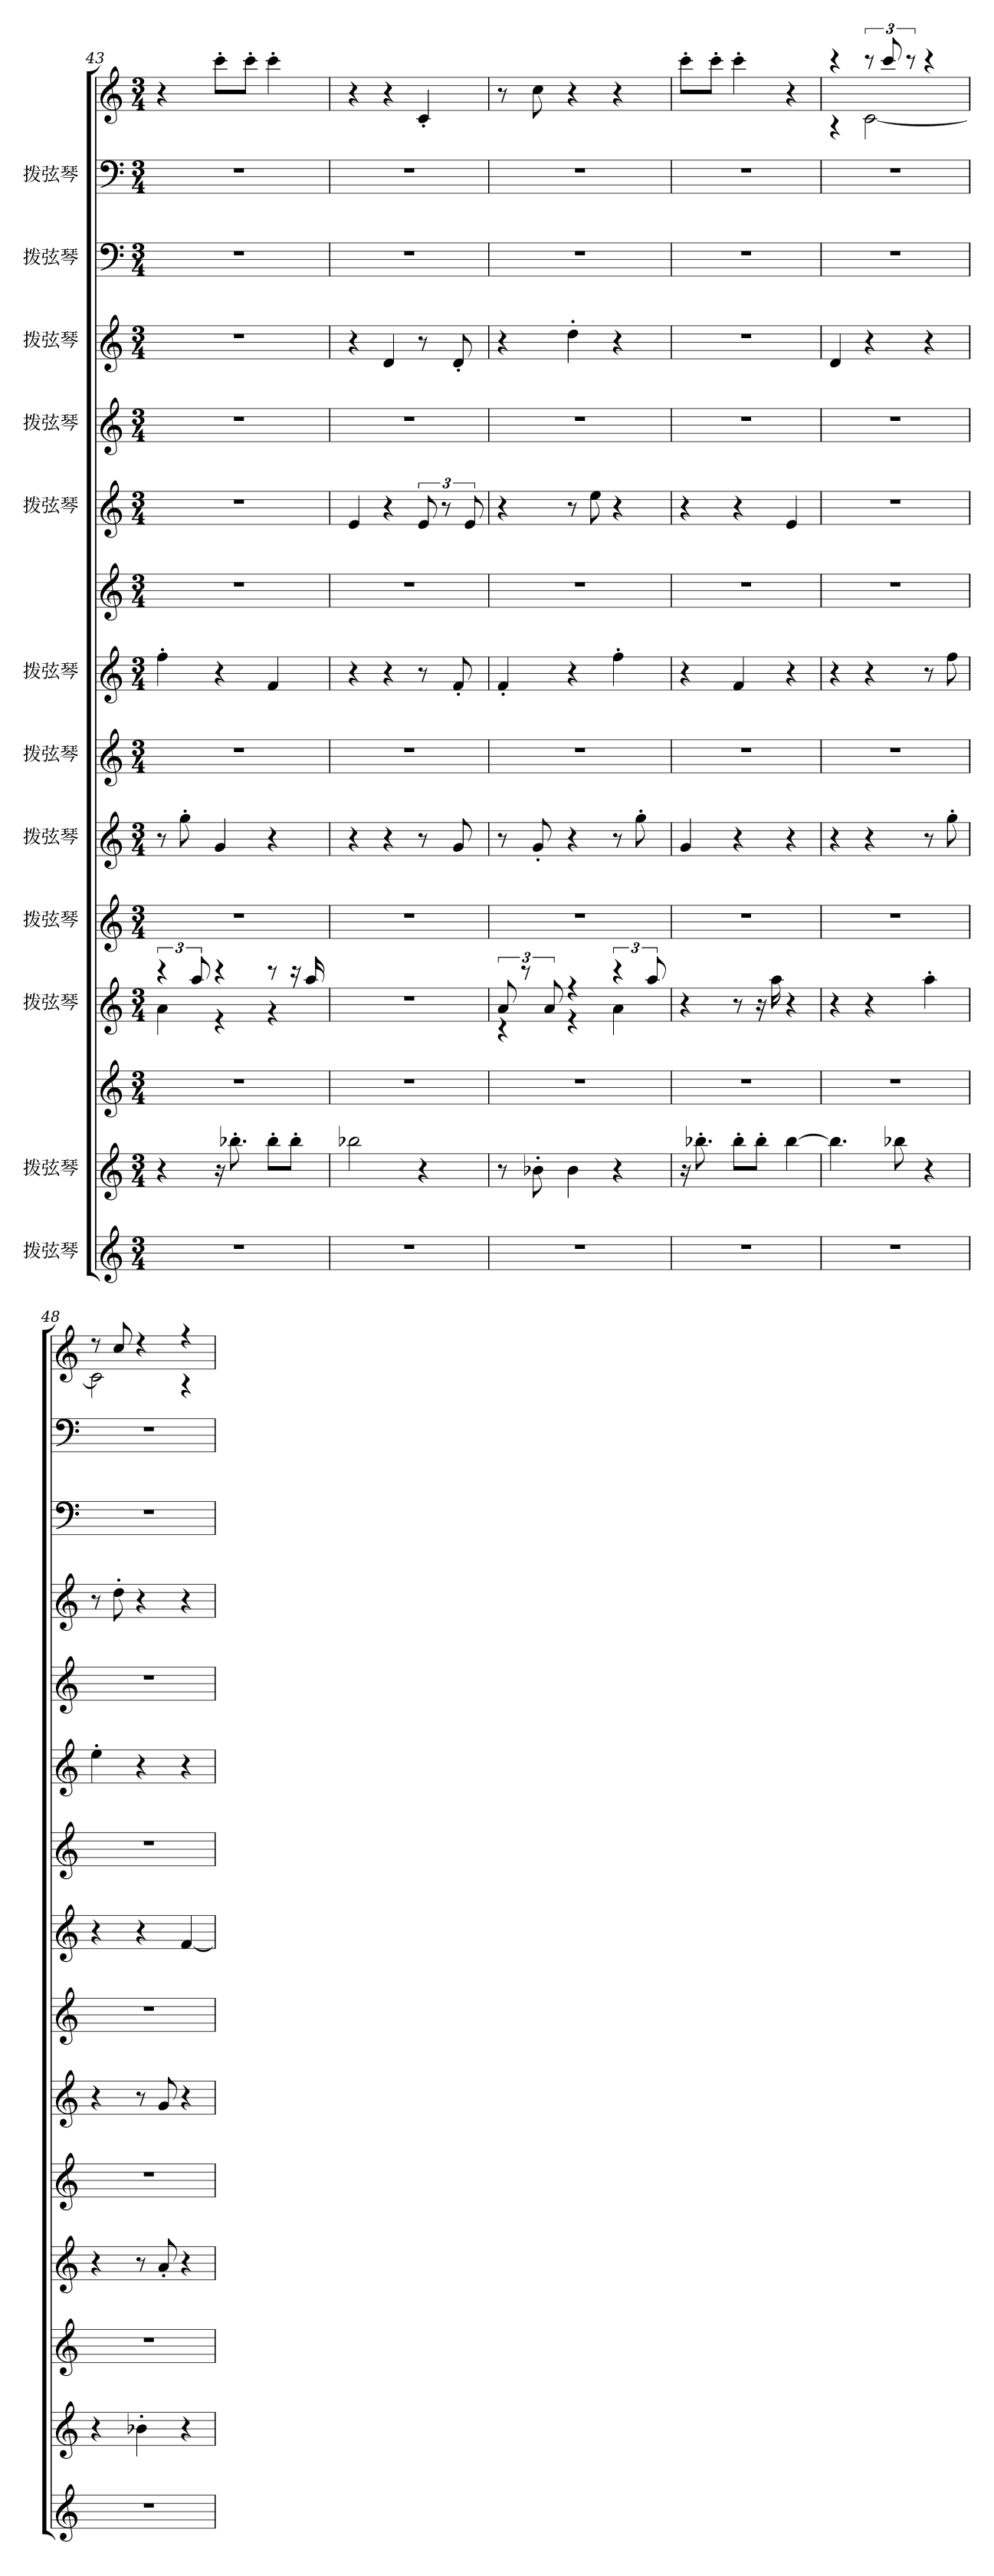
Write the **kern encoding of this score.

**kern	**kern	**kern	**kern	**kern	**kern	**kern	**kern	**kern	**kern	**kern	**kern	**kern	**kern	**kern
*part12	*part11	*part11	*part10	*part9	*part8	*part7	*part6	*part6	*part5	*part4	*part3	*part2	*part1	*part1
*staff15	*staff14	*staff13	*staff12	*staff11	*staff10	*staff9	*staff8	*staff7	*staff6	*staff5	*staff4	*staff3	*staff2	*staff1
*I"拨弦琴	*I"拨弦琴	*	*I"拨弦琴	*I"拨弦琴	*I"拨弦琴	*I"拨弦琴	*I"拨弦琴	*	*I"拨弦琴	*I"拨弦琴	*I"拨弦琴	*I"拨弦琴	*I"拨弦琴	*
*clefG2	*clefG2	*clefG2	*clefG2	*clefG2	*clefG2	*clefG2	*clefG2	*clefG2	*clefG2	*clefG2	*clefG2	*clefF4	*clefF4	*clefG2
*k[]	*k[]	*k[]	*k[]	*k[]	*k[]	*k[]	*k[]	*k[]	*k[]	*k[]	*k[]	*k[]	*k[]	*k[]
*M3/4	*M3/4	*M3/4	*M3/4	*M3/4	*M3/4	*M3/4	*M3/4	*M3/4	*M3/4	*M3/4	*M3/4	*M3/4	*M3/4	*M3/4
=43	=43	=43	=43	=43	=43	=43	=43	=43	=43	=43	=43	=43	=43	=43
*	*	*	*^	*	*	*	*	*	*	*	*	*	*	*
2.r	4r	2.r	6r	4a\	2.r	8r	2.r	4ff'\	2.r	2.r	2.r	2.r	2.r	2.r	4r
.	.	.	.	.	.	8gg'\	.	.	.	.	.	.	.	.	.
.	.	.	12aa/	.	.	.	.	.	.	.	.	.	.	.	.
.	16r	.	4r	4r	.	4g/	.	4r	.	.	.	.	.	.	8ccc'\L
.	8.bb-X'\	.	.	.	.	.	.	.	.	.	.	.	.	.	.
.	.	.	.	.	.	.	.	.	.	.	.	.	.	.	8ccc'\J
.	8bb-'\L	.	8r	4r	.	4r	.	4f/	.	.	.	.	.	.	4ccc'\
.	8bb-'\J	.	16r	.	.	.	.	.	.	.	.	.	.	.	.
.	.	.	16aa/	.	.	.	.	.	.	.	.	.	.	.	.
*	*	*	*v	*v	*	*	*	*	*	*	*	*	*	*	*
=44	=44	=44	=44	=44	=44	=44	=44	=44	=44	=44	=44	=44	=44	=44
2.r	2bb-X\	2.r	2.r	2.r	4r	2.r	4r	2.r	4e/	2.r	4r	2.r	2.r	4r
.	.	.	.	.	4r	.	4r	.	4r	.	4d/	.	.	4r
.	4r	.	.	.	8r	.	8r	.	12e/	.	8r	.	.	4c'/
.	.	.	.	.	.	.	.	.	12r	.	.	.	.	.
.	.	.	.	.	8g/	.	8f'/	.	.	.	8d'/	.	.	.
.	.	.	.	.	.	.	.	.	12e/	.	.	.	.	.
!!LO:PB:g=z
=45	=45	=45	=45	=45	=45	=45	=45	=45	=45	=45	=45	=45	=45	=45
*	*	*	*^	*	*	*	*	*	*	*	*	*	*	*
2.r	8r	2.r	12a/	4r	2.r	8r	2.r	4f'/	2.r	4r	2.r	4r	2.r	2.r	8r
.	.	.	12r	.	.	.	.	.	.	.	.	.	.	.	.
.	8b-X'\	.	.	.	.	8g'/	.	.	.	.	.	.	.	.	8cc\
.	.	.	12a/	.	.	.	.	.	.	.	.	.	.	.	.
.	4b-\	.	4r	4r	.	4r	.	4r	.	8r	.	4dd'\	.	.	4r
.	.	.	.	.	.	.	.	.	.	8ee\	.	.	.	.	.
.	4r	.	6r	4a\	.	8r	.	4ff'\	.	4r	.	4r	.	.	4r
.	.	.	.	.	.	8gg'\	.	.	.	.	.	.	.	.	.
.	.	.	12aa/	.	.	.	.	.	.	.	.	.	.	.	.
*	*	*	*v	*v	*	*	*	*	*	*	*	*	*	*	*
=46	=46	=46	=46	=46	=46	=46	=46	=46	=46	=46	=46	=46	=46	=46
2.r	16r	2.r	4r	2.r	4g/	2.r	4r	2.r	4r	2.r	2.r	2.r	2.r	8ccc'\L
.	8.bb-X'\	.	.	.	.	.	.	.	.	.	.	.	.	.
.	.	.	.	.	.	.	.	.	.	.	.	.	.	8ccc'\J
.	8bb-'\L	.	8r	.	4r	.	4f/	.	4r	.	.	.	.	4ccc'\
.	8bb-'\J	.	16r	.	.	.	.	.	.	.	.	.	.	.
.	.	.	16aa\	.	.	.	.	.	.	.	.	.	.	.
.	[4bb-\	.	4r	.	4r	.	4r	.	4e/	.	.	.	.	4r
=47	=47	=47	=47	=47	=47	=47	=47	=47	=47	=47	=47	=47	=47	=47
*	*	*	*	*	*	*	*	*	*	*	*	*	*	*^
2.r	4.bb-\]	2.r	4r	2.r	4r	2.r	4r	2.r	2.r	2.r	4d/	2.r	2.r	4r	4r
.	.	.	4r	.	4r	.	4r	.	.	.	4r	.	.	12r	[2c\
.	.	.	.	.	.	.	.	.	.	.	.	.	.	12ccc/	.
.	8bb-X\	.	.	.	.	.	.	.	.	.	.	.	.	.	.
.	.	.	.	.	.	.	.	.	.	.	.	.	.	12r	.
.	4r	.	4aa'\	.	8r	.	8r	.	.	.	4r	.	.	4r	.
.	.	.	.	.	8gg'\	.	8ff\	.	.	.	.	.	.	.	.
=48	=48	=48	=48	=48	=48	=48	=48	=48	=48	=48	=48	=48	=48	=48	=48
2.r	4r	2.r	4r	2.r	4r	2.r	4r	2.r	4ee'\	2.r	8r	2.r	2.r	8r	2c\]
.	.	.	.	.	.	.	.	.	.	.	8dd'\	.	.	8cc/	.
.	4b-X'\	.	8r	.	8r	.	4r	.	4r	.	4r	.	.	4r	.
.	.	.	8a'/	.	8g/	.	.	.	.	.	.	.	.	.	.
.	4r	.	4r	.	4r	.	[4f/	.	4r	.	4r	.	.	4r	4r
*	*	*	*	*	*	*	*	*	*	*	*	*	*	*v	*v
=	=	=	=	=	=	=	=	=	=	=	=	=	=	=
*-	*-	*-	*-	*-	*-	*-	*-	*-	*-	*-	*-	*-	*-	*-
